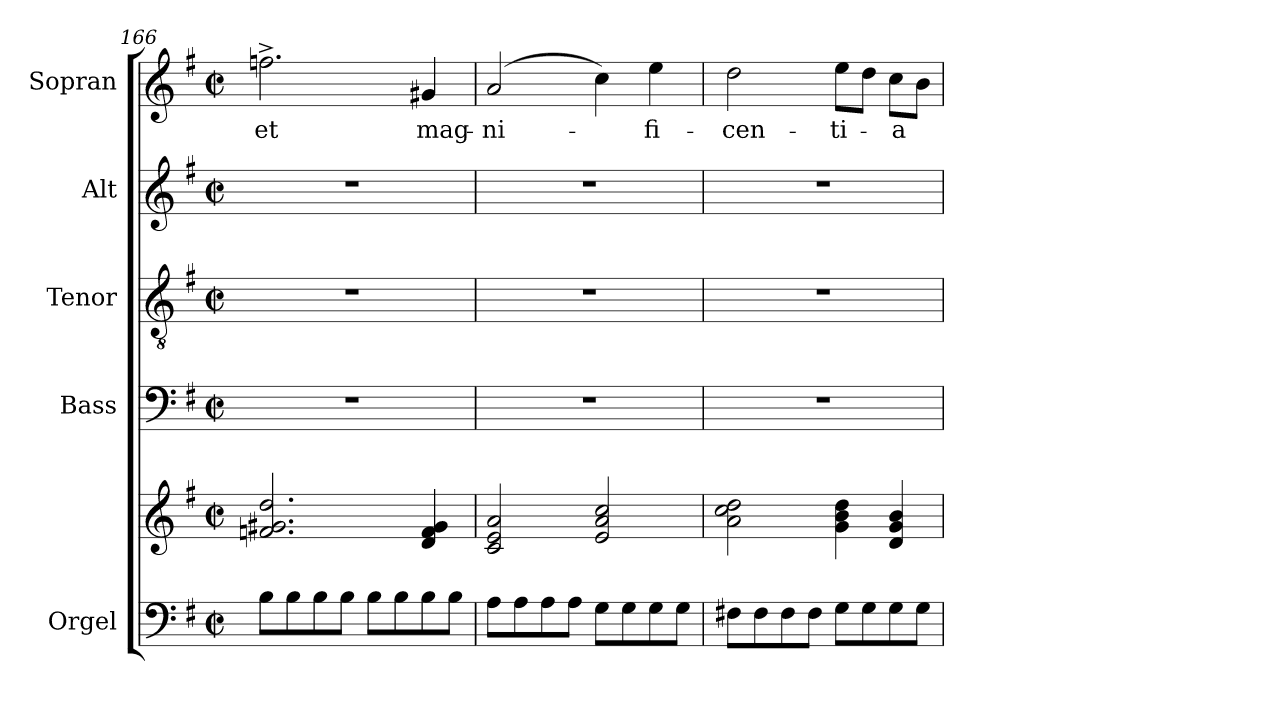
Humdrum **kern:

**kern	**kern	**kern	**kern	**kern	**kern	**text
*part5	*part5	*part4	*part3	*part2	*part1	*part1
*staff6	*staff5	*staff4	*staff3	*staff2	*staff1	*staff1
*I"Orgel	*	*I"Bass	*I"Tenor	*I"Alt	*I"Sopran	*
*I'Org.	*	*I'B.	*I'T.	*I'A.	*I'S.	*
*clefF4	*clefG2	*clefF4	*clefGv2	*clefG2	*clefG2	*
*k[f#]	*k[f#]	*k[f#]	*k[f#]	*k[f#]	*k[f#]	*
*G:	*G:	*G:	*G:	*G:	*G:	*
*M2/2	*M2/2	*M2/2	*M2/2	*M2/2	*M2/2	*
*met(c|)	*met(c|)	*met(c|)	*met(c|)	*met(c|)	*met(c|)	*
=166	=166	=166	=166	=166	=166	=166
!	!	!	!	!	!	!LO:LY:b
8B\L	2.fn/ 2.g#X/ 2.dd/	1r	1r	1r	2.ffn^>\	et
8B\	.	.	.	.	.	.
8B\	.	.	.	.	.	.
8B\J	.	.	.	.	.	.
8B\L	.	.	.	.	.	.
8B\	.	.	.	.	.	.
!	!	!	!	!	!	!LO:LY:b
8B\	4d/ 4f/ 4g#/	.	.	.	4g#X/	mag-
8B\J	.	.	.	.	.	.
=167	=167	=167	=167	=167	=167	=167
!	!	!	!	!	!	!LO:LY:b
8A\L	2c/ 2e/ 2a/	1r	1r	1r	(2a/	-ni-
8A\	.	.	.	.	.	.
8A\	.	.	.	.	.	.
8A\J	.	.	.	.	.	.
8G\L	2e/ 2a/ 2cc/	.	.	.	4cc\)	.
8G\	.	.	.	.	.	.
!	!	!	!	!	!	!LO:LY:b
8G\	.	.	.	.	4ee\	-fi-
8G\J	.	.	.	.	.	.
=168	=168	=168	=168	=168	=168	=168
!	!	!	!	!	!	!LO:LY:b
8F#X\L	2a\ 2cc\ 2dd\	1r	1r	1r	2dd\	-cen-
8F#\	.	.	.	.	.	.
8F#\	.	.	.	.	.	.
8F#\J	.	.	.	.	.	.
!	!	!	!	!	!	!LO:LY:b
8G\L	4g\ 4b\ 4dd\	.	.	.	8ee\L	-ti-
8G\	.	.	.	.	8dd\J	.
!	!	!	!	!	!	!LO:LY:b
8G\	4d/ 4g/ 4b/	.	.	.	8cc\L	-a
8G\J	.	.	.	.	8b\J	.
=	=	=	=	=	=	=
*-	*-	*-	*-	*-	*-	*-
